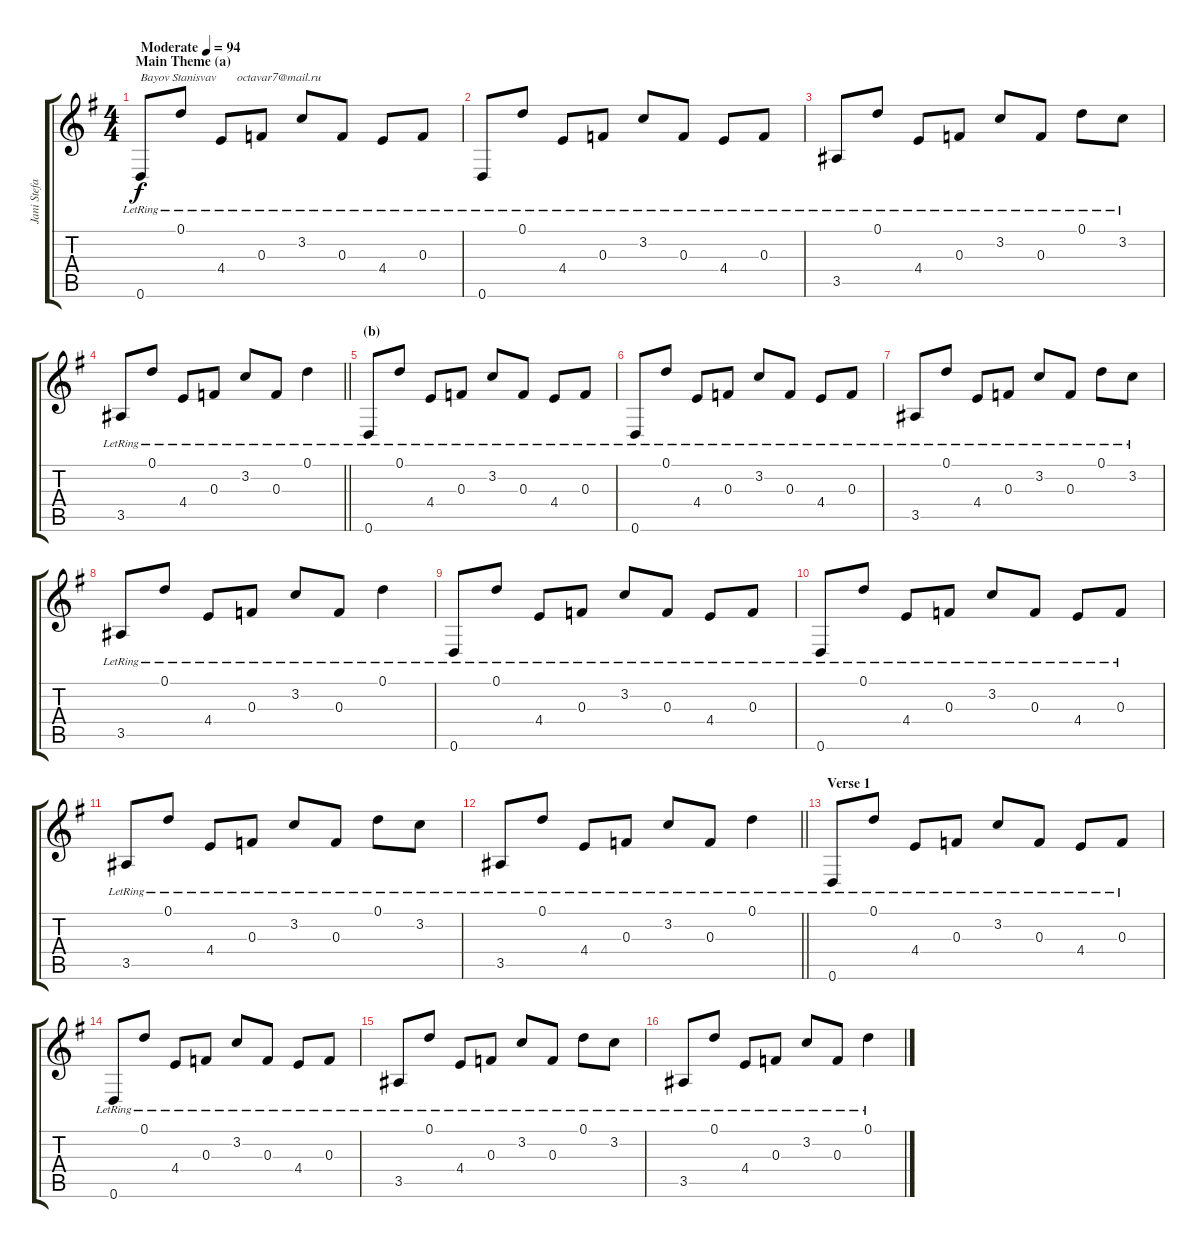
\track ("Jani Stefanovic - clean guitar" "Jani Stefa") {instrument electricguitarjazz}
\staff {score tabs}
\tuning (D4 A3 F3 C3 G2 D2) {hide}
\ts (4 4)
\section ("" "Main Theme (a)")
\tempo (94 "Moderate")
\clef g2
\ks eminor
0.6{lr}.8{txt "Bayov Stanisvav       octavar7@mail.ru" dy f instrument electricguitarjazz} 0.1{lr}.8 4.4{lr}.8 0.3{lr}.8 3.2{lr}.8 0.3{lr}.8 4.4{lr}.8 0.3{lr}.8 |
0.6{lr}.8 0.1{lr}.8 4.4{lr}.8 0.3{lr}.8 3.2{lr}.8 0.3{lr}.8 4.4{lr}.8 0.3{lr}.8 |
3.5{lr}.8 0.1{lr}.8 4.4{lr}.8 0.3{lr}.8 3.2{lr}.8 0.3{lr}.8 0.1{lr}.8 3.2{lr}.8 |
\barLineRight lightlight
3.5{lr}.8 0.1{lr}.8 4.4{lr}.8 0.3{lr}.8 3.2{lr}.8 0.3{lr}.8 0.1{lr}.4 |
\section ("" "(b)")
0.6{lr}.8 0.1{lr}.8 4.4{lr}.8 0.3{lr}.8 3.2{lr}.8 0.3{lr}.8 4.4{lr}.8 0.3{lr}.8 |
0.6{lr}.8 0.1{lr}.8 4.4{lr}.8 0.3{lr}.8 3.2{lr}.8 0.3{lr}.8 4.4{lr}.8 0.3{lr}.8 |
3.5{lr}.8 0.1{lr}.8 4.4{lr}.8 0.3{lr}.8 3.2{lr}.8 0.3{lr}.8 0.1{lr}.8 3.2{lr}.8 |
3.5{lr}.8 0.1{lr}.8 4.4{lr}.8 0.3{lr}.8 3.2{lr}.8 0.3{lr}.8 0.1{lr}.4 |
0.6{lr}.8 0.1{lr}.8 4.4{lr}.8 0.3{lr}.8 3.2{lr}.8 0.3{lr}.8 4.4{lr}.8 0.3{lr}.8 |
0.6{lr}.8 0.1{lr}.8 4.4{lr}.8 0.3{lr}.8 3.2{lr}.8 0.3{lr}.8 4.4{lr}.8 0.3{lr}.8 |
3.5{lr}.8 0.1{lr}.8 4.4{lr}.8 0.3{lr}.8 3.2{lr}.8 0.3{lr}.8 0.1{lr}.8 3.2{lr}.8 |
\barLineRight lightlight
3.5{lr}.8 0.1{lr}.8 4.4{lr}.8 0.3{lr}.8 3.2{lr}.8 0.3{lr}.8 0.1{lr}.4 |
\section ("" "Verse 1")
0.6{lr}.8 0.1{lr}.8 4.4{lr}.8 0.3{lr}.8 3.2{lr}.8 0.3{lr}.8 4.4{lr}.8 0.3{lr}.8 |
0.6{lr}.8 0.1{lr}.8 4.4{lr}.8 0.3{lr}.8 3.2{lr}.8 0.3{lr}.8 4.4{lr}.8 0.3{lr}.8 |
3.5{lr}.8 0.1{lr}.8 4.4{lr}.8 0.3{lr}.8 3.2{lr}.8 0.3{lr}.8 0.1{lr}.8 3.2{lr}.8 |
3.5{lr}.8 0.1{lr}.8 4.4{lr}.8 0.3{lr}.8 3.2{lr}.8 0.3{lr}.8 0.1{lr}.4
